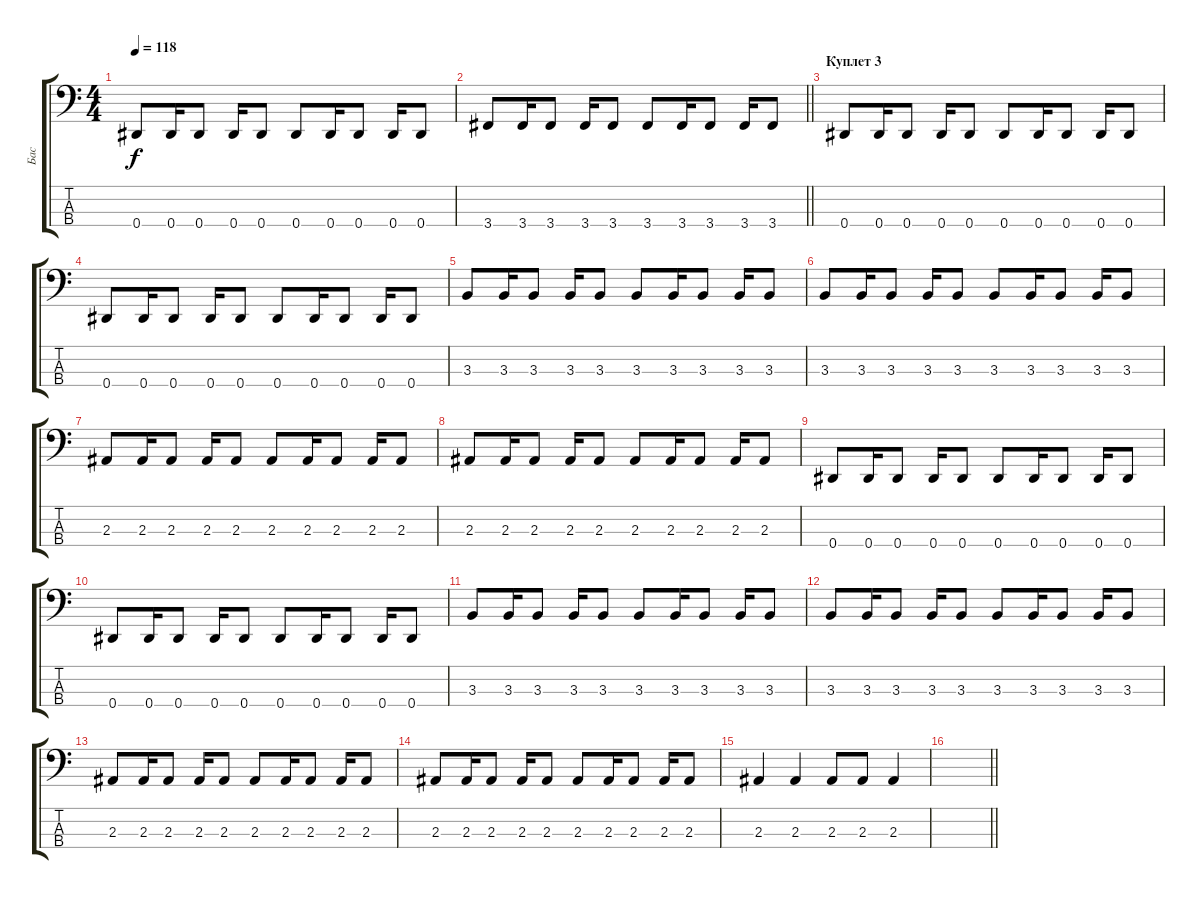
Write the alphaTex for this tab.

\track ("Бас" "Бас") {instrument electricbassfinger}
\staff {score tabs}
\tuning (Gb2 Db2 Ab1 Eb1) {hide}
\ts (4 4)
\tempo 118
\clef f4
\ks c
0.4.8{dy f} 0.4.16 0.4.8 0.4.16 0.4.8 0.4.8 0.4.16 0.4.8 0.4.16 0.4.8 |
\barLineRight lightlight
3.4.8 3.4.16 3.4.8 3.4.16 3.4.8 3.4.8 3.4.16 3.4.8 3.4.16 3.4.8 |
\section ("" "Куплет 3")
0.4.8{volume 16} 0.4.16 0.4.8 0.4.16 0.4.8 0.4.8 0.4.16 0.4.8 0.4.16 0.4.8 |
0.4.8 0.4.16 0.4.8 0.4.16 0.4.8 0.4.8 0.4.16 0.4.8 0.4.16 0.4.8 |
3.3.8 3.3.16 3.3.8 3.3.16 3.3.8 3.3.8 3.3.16 3.3.8 3.3.16 3.3.8 |
3.3.8 3.3.16 3.3.8 3.3.16 3.3.8 3.3.8 3.3.16 3.3.8 3.3.16 3.3.8 |
2.3.8 2.3.16 2.3.8 2.3.16 2.3.8 2.3.8 2.3.16 2.3.8 2.3.16 2.3.8 |
2.3.8 2.3.16 2.3.8 2.3.16 2.3.8 2.3.8 2.3.16 2.3.8 2.3.16 2.3.8 |
0.4.8 0.4.16 0.4.8 0.4.16 0.4.8 0.4.8 0.4.16 0.4.8 0.4.16 0.4.8 |
0.4.8 0.4.16 0.4.8 0.4.16 0.4.8 0.4.8 0.4.16 0.4.8 0.4.16 0.4.8 |
3.3.8 3.3.16 3.3.8 3.3.16 3.3.8 3.3.8 3.3.16 3.3.8 3.3.16 3.3.8 |
3.3.8 3.3.16 3.3.8 3.3.16 3.3.8 3.3.8 3.3.16 3.3.8 3.3.16 3.3.8 |
2.3.8 2.3.16 2.3.8 2.3.16 2.3.8 2.3.8 2.3.16 2.3.8 2.3.16 2.3.8 |
2.3.8 2.3.16 2.3.8 2.3.16 2.3.8 2.3.8 2.3.16 2.3.8 2.3.16 2.3.8 |
2.3.4 2.3.4 2.3.8 2.3.8 2.3.4 |
\barLineRight lightlight
